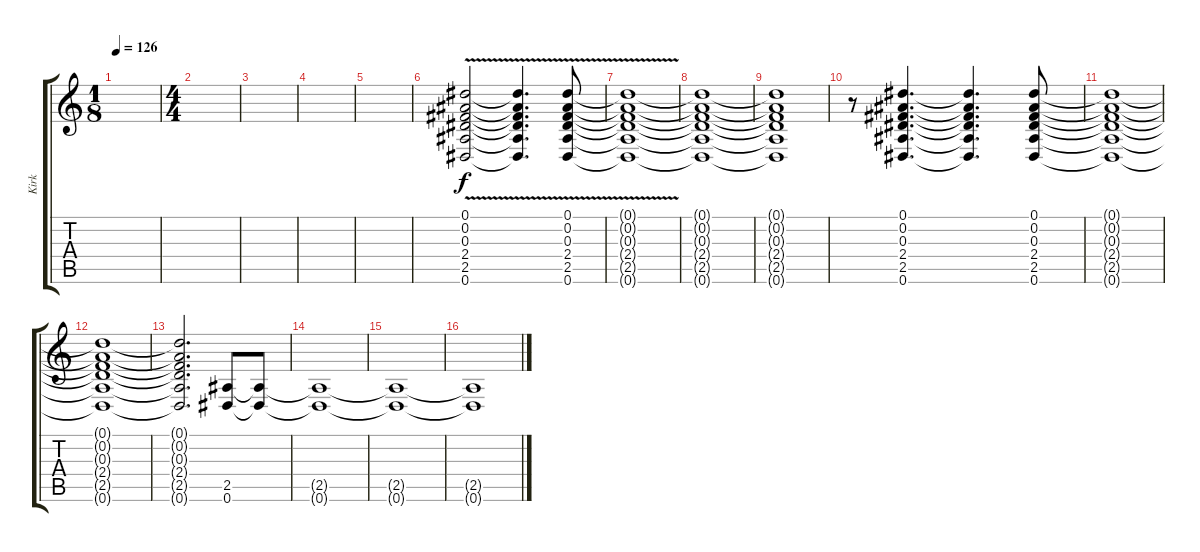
\track ("Kirk" "Kirk") {instrument distortionguitar}
\staff {score tabs}
\tuning (Eb4 Bb3 Gb3 Db3 Ab2 Eb2) {hide}
\ts (1 8)
\tempo 126
\clef g2
\ks c
|
\ts (4 4)
|
|
|
|
(0.1{v} 0.2{v} 0.3{v} 2.4{v} 2.5{v} 0.6{v}).2 (0.1{t} 0.2{t} 0.3{t} 2.4{t} 2.5{t} 0.6{t}).4{d} (0.1{v} 0.2{v} 0.3{v} 2.4{v} 2.5{v} 0.6{v}).8 |
(0.1{t} 0.2{t} 0.3{t} 2.4{t} 2.5{t} 0.6{t}).1 |
(0.1{t} 0.2{t} 0.3{t} 2.4{t} 2.5{t} 0.6{t}).1 |
(0.1{t} 0.2{t} 0.3{t} 2.4{t} 2.5{t} 0.6{t}).1 |
r.8 (0.1 0.2 0.3 2.4 2.5 0.6).4{d} (0.1{t} 0.2{t} 0.3{t} 2.4{t} 2.5{t} 0.6{t}).4{d} (0.1 0.2 0.3 2.4 2.5 0.6).8 |
(0.1{t} 0.2{t} 0.3{t} 2.4{t} 2.5{t} 0.6{t}).1 |
(0.1{t} 0.2{t} 0.3{t} 2.4{t} 2.5{t} 0.6{t}).1 |
(0.1{t} 0.2{t} 0.3{t} 2.4{t} 2.5{t} 0.6{t}).2{d} (2.5 0.6).8 (2.5{t} 0.6{t}).8 |
(2.5{t} 0.6{t}).1 |
(2.5{t} 0.6{t}).1 |
(2.5{t} 0.6{t}).1
